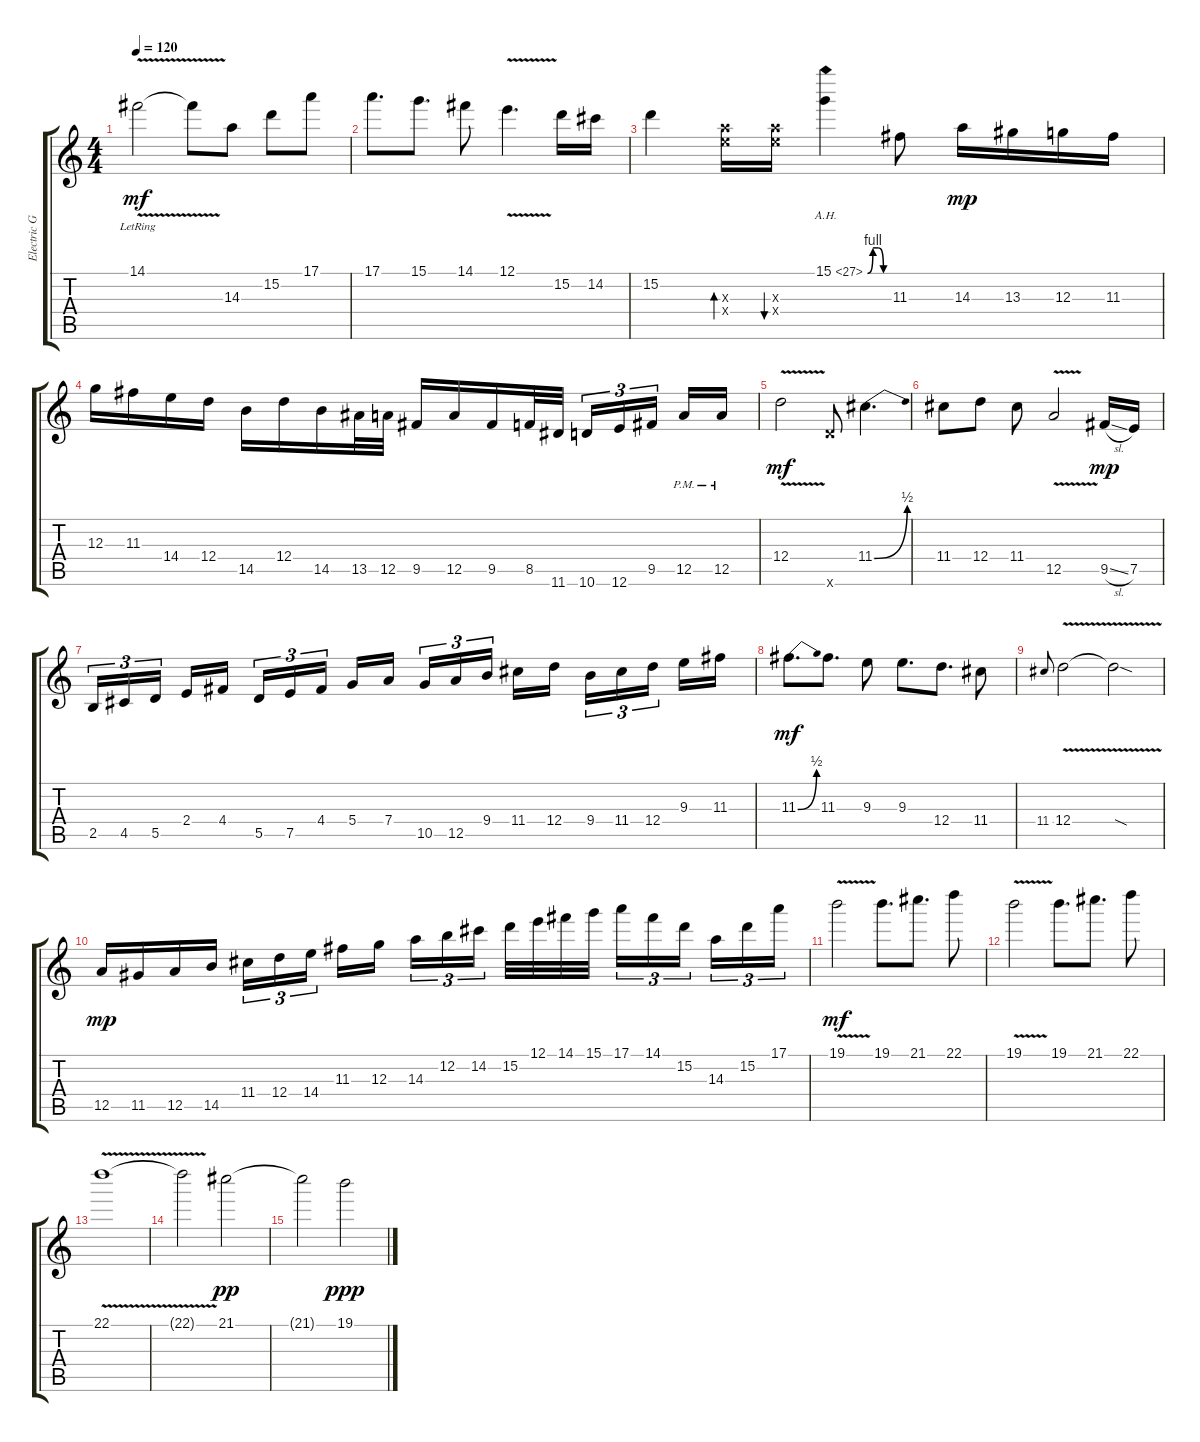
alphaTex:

\track ("Electric Guitar" "Electric G") {instrument distortionguitar}
\staff {score tabs}
\tuning (E4 B3 G3 D3 A2 E2) {hide}
\ts (4 4)
\tempo 120
\clef g2
\ks c
14.1{v lr}.2{dy mf} 14.1{t}.8 14.3.8 15.2.8 17.1.8 |
17.1.8{d} 15.1.8{d} 14.1.8 12.1{v}.4{d} 15.2.16 14.2.16 |
15.2.4 (14.3{x} 14.4{x}).16{bd 30} (14.3{x} 14.4{x}).16{bu 30} 15.1{be (custom 0 0 15 4 30 4 45 0 60 0) ah 12}.4 11.3.8 14.3.16{dy mp} 13.3.16 12.3.16 11.3.16 |
12.3.16 11.3.16 14.4.16 12.4.16 14.5.16 12.4.16 14.5.16 13.5.32 12.5.32 9.5.16 12.5.16 9.5.16 8.5.32 11.6.32 10.6.16{tu (3 2)} 12.6.16{tu (3 2)} 9.5.16{tu (3 2)} 12.5{pm}.16 12.5{pm}.16 |
12.4{v}.2{dy mf} 10.6{x}.8 11.4{be (bend 0 0 60 2)}.4{d} |
11.4.8 12.4.8 11.4.8 12.5{v}.2 9.5{sl}.16{dy mp} 7.5.16 |
2.5.16{tu (3 2)} 4.5.16{tu (3 2)} 5.5.16{tu (3 2)} 2.4.16 4.4.16 5.5.16{tu (3 2)} 7.5.16{tu (3 2)} 4.4.16{tu (3 2)} 5.4.16 7.4.16 10.5.16{tu (3 2)} 12.5.16{tu (3 2)} 9.4.16{tu (3 2)} 11.4.16 12.4.16 9.4.16{tu (3 2)} 11.4.16{tu (3 2)} 12.4.16{tu (3 2)} 9.3.16 11.3.16 |
11.3{be (bend 0 0 60 2)}.8{d dy mf} 11.3.8{d} 9.3.8 9.3.8{d} 12.4.8{d} 11.4.8 |
11.4.8{gr onbeat} 12.4{v}.2 12.4{sod t}.2 |
12.5.16{dy mp} 11.5.16 12.5.16 14.5.16 11.4.16{tu (3 2)} 12.4.16{tu (3 2)} 14.4.16{tu (3 2)} 11.3.16 12.3.16 14.3.16{tu (3 2)} 12.2.16{tu (3 2)} 14.2.16{tu (3 2)} 15.2.32 12.1.32 14.1.32 15.1.32 17.1.16{tu (3 2)} 14.1.16{tu (3 2)} 15.2.16{tu (3 2)} 14.3.16{tu (3 2)} 15.2.16{tu (3 2)} 17.1.16{tu (3 2)} |
19.1{v}.2{dy mf} 19.1.8{d} 21.1.8{d} 22.1.8 |
19.1{v}.2 19.1.8{d} 21.1.8{d} 22.1.8 |
22.1{v}.1 |
22.1{t}.2 21.1.2{dy pp} |
21.1{t}.2 19.1.2{dy ppp}
